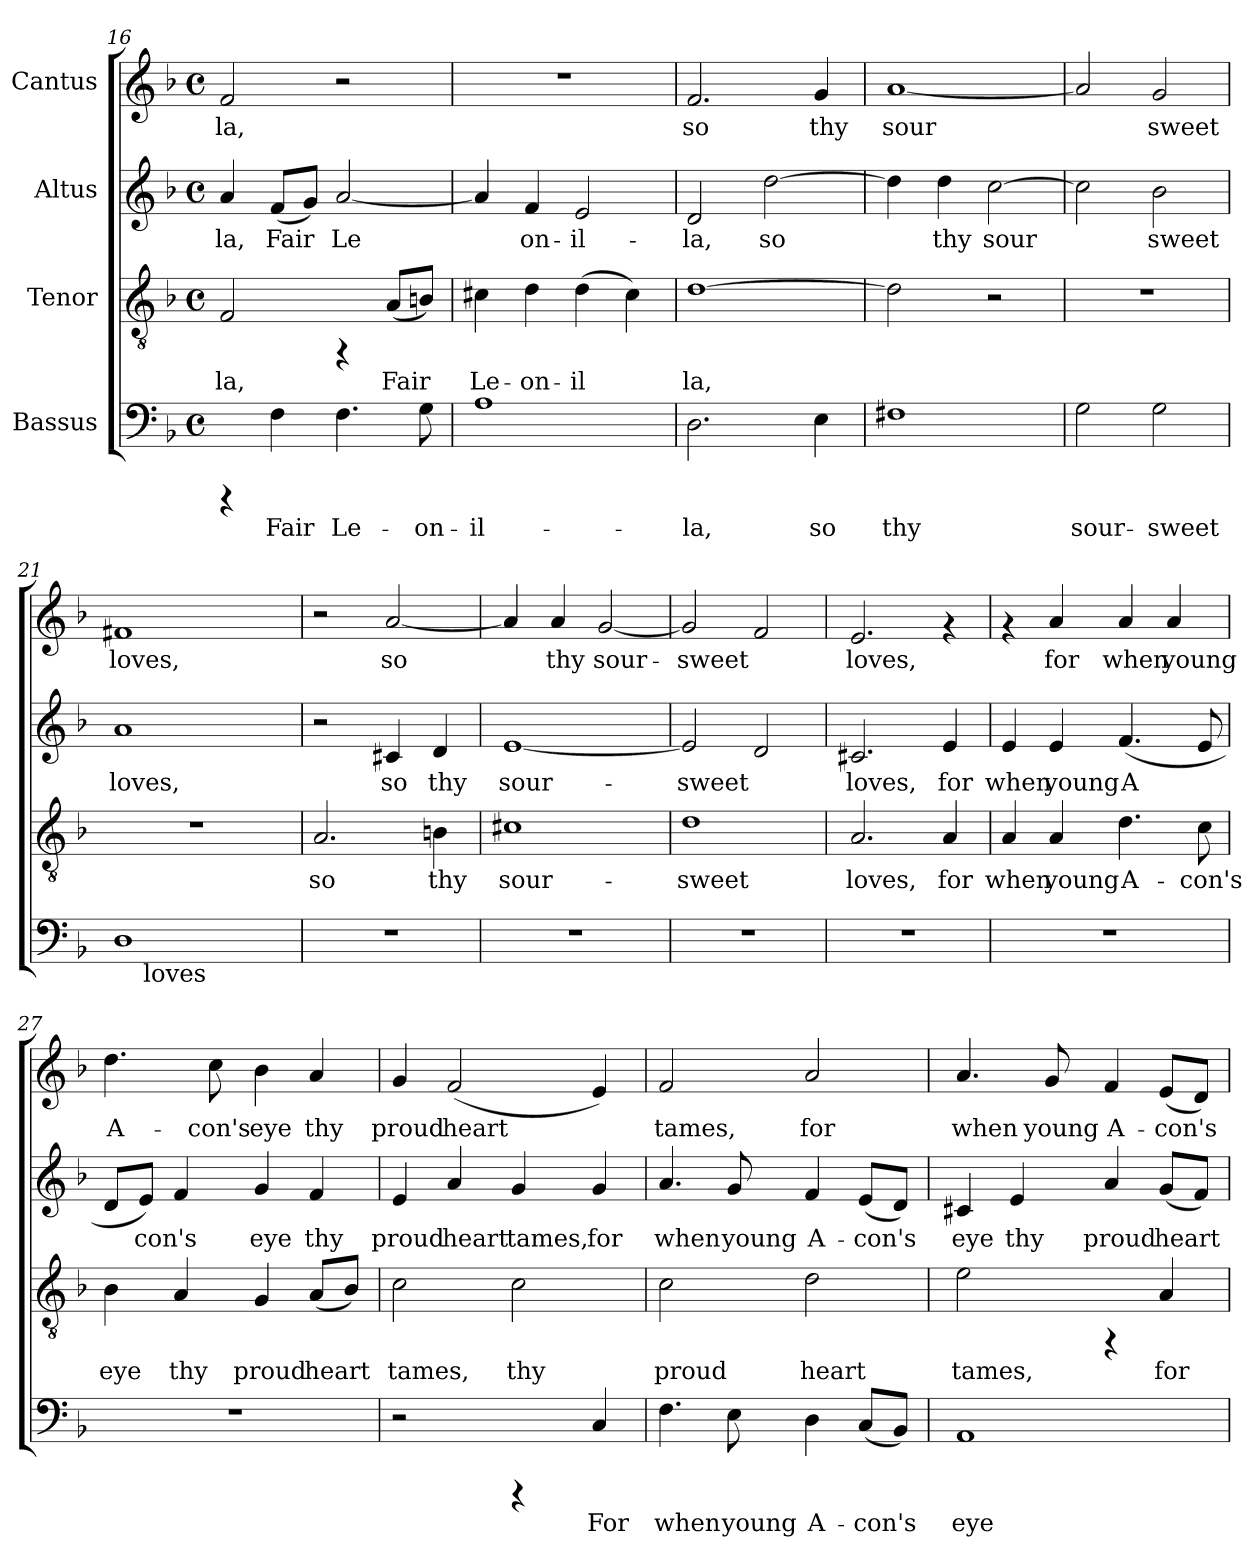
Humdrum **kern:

**kern	**text	**kern	**text	**kern	**text	**kern	**text
*part4	*part4	*part3	*part3	*part2	*part2	*part1	*part1
*staff4	*staff4	*staff3	*staff3	*staff2	*staff2	*staff1	*staff1
*I"Bassus	*	*I"Tenor	*	*I"Altus	*	*I"Cantus	*
*clefF4	*	*clefGv2	*	*clefG2	*	*clefG2	*
*k[b-]	*	*k[b-]	*	*k[b-]	*	*k[b-]	*
*F:	*	*F:	*	*F:	*	*F:	*
*M4/4	*	*M4/4	*	*M4/4	*	*M4/4	*
*met(c)	*	*met(c)	*	*met(c)	*	*met(c)	*
=16	=16	=16	=16	=16	=16	=16	=16
!	!	!	!LO:LY:b:cj	!	!LO:LY:b:cj	!	!LO:LY:b:cj
4rCCC	.	2F/	-la,	4a/	-la,	2f/	-la,
!	!LO:LY:b:cj	!	!	!	!LO:LY:b:cj	!	!
4F\	Fair	.	.	(<8f/L	Fair	.	.
!	!	!	!	!	!LO:LY:b:cj	!	!
.	.	.	.	8g/J)	.	.	.
!	!LO:LY:b:cj	!	!	!	!LO:LY:b:cj	!	!
4.F\	Le-	4rFF	.	[<2a/	Le-	2r	.
!	!	!	!LO:LY:b:cj	!	!	!	!
.	.	(<8A/L	Fair	.	.	.	.
!	!LO:LY:b:cj	!	!LO:LY:b:cj	!	!	!	!
8G\	-on-	8Bn/J)	.	.	.	.	.
=17	=17	=17	=17	=17	=17	=17	=17
!	!LO:LY:b:cj	!	!LO:LY:b:cj	!	!LO:LY:b:cj	!	!
1A	-il-	4c#X\	Le-	4a/]	--	1r	.
!	!	!	!LO:LY:b:cj	!	!LO:LY:b:cj	!	!
.	.	4d\	-on-	4f/	-on-	.	.
!	!	!	!LO:LY:b:cj	!	!LO:LY:b:cj	!	!
.	.	(>4d\	-il-	2e/	-il-	.	.
!	!	!	!LO:LY:b:cj	!	!	!	!
.	.	4c#\)	--	.	.	.	.
=18	=18	=18	=18	=18	=18	=18	=18
!	!LO:LY:b:cj	!	!LO:LY:b:cj	!	!LO:LY:b:cj	!	!LO:LY:b:cj
2.D\	-la,	[>1d	-la,	2d/	-la,	2.f/	so
!	!	!	!	!	!LO:LY:b:cj	!	!
.	.	.	.	[>2dd\	so	.	.
!	!LO:LY:b:cj	!	!	!	!	!	!LO:LY:b:cj
4E\	so	.	.	.	.	4g/	thy
=19	=19	=19	=19	=19	=19	=19	=19
!	!LO:LY:b:cj	!	!LO:LY:b:cj	!	!LO:LY:b:cj	!	!LO:LY:b:cj
1F#X	thy	2d\]	.	4dd\]	.	[<1a	sour
!	!	!	!	!	!LO:LY:b:cj	!	!
.	.	.	.	4dd\	thy	.	.
!	!	!	!	!	!LO:LY:b:cj	!	!
.	.	2r	.	[>2cc\	sour-	.	.
=20	=20	=20	=20	=20	=20	=20	=20
!	!LO:LY:b:cj	!	!	!	!LO:LY:b:cj	!	!LO:LY:b:cj
2G\	sour-	1r	.	2cc\]	--	2a/]	.
!	!LO:LY:b:cj	!	!	!	!LO:LY:b:cj	!	!LO:LY:b:cj
2G\	-sweet	.	.	2b-\	-sweet	2g/	sweet
!!LO:LB:g=z
=21	=21	=21	=21	=21	=21	=21	=21
!	!LO:LY:b:cj	!	!	!	!LO:LY:b:cj	!	!LO:LY:b:cj
*^	*	*	*	*	*	*	*
1D	16..ryy	.	1r	.	1a	loves,	1f#X	loves,
!	!LO:TX:b:t=loves	!	!	!	!	!	!	!
.	2ryy	.	.	.	.	.	.	.
.	4ryy	.	.	.	.	.	.	.
.	8ryy	.	.	.	.	.	.	.
.	64ryy	.	.	.	.	.	.	.
=22	=22	=22	=22	=22	=22	=22	=22	=22
!	!	!	!	!LO:LY:b:cj	!	!	!	!
*v	*v	*	*	*	*	*	*	*
1r	.	2.A/	so	2r	.	2r	.
!	!	!	!	!	!LO:LY:b:cj	!	!LO:LY:b:cj
.	.	.	.	4c#X/	so	[<2a/	so
!	!	!	!LO:LY:b:cj	!	!LO:LY:b:cj	!	!
.	.	4Bn\	thy	4d/	thy	.	.
=23	=23	=23	=23	=23	=23	=23	=23
!	!	!	!LO:LY:b:cj	!	!LO:LY:b:cj	!	!LO:LY:b:cj
1r	.	1c#X	sour-	[<1e	sour-	4a/]	.
!	!	!	!	!	!	!	!LO:LY:b:cj
.	.	.	.	.	.	4a/	thy
!	!	!	!	!	!	!	!LO:LY:b:cj
.	.	.	.	.	.	[<2g/	sour-
=24	=24	=24	=24	=24	=24	=24	=24
!	!	!	!LO:LY:b:cj	!	!LO:LY:b:cj	!	!LO:LY:b:cj
1r	.	1d	-sweet	2e/]	-sweet	2g/]	-sweet
!	!	!	!	!	!LO:LY:b:cj	!	!LO:LY:b:cj
.	.	.	.	2d/	.	2f/	.
=25	=25	=25	=25	=25	=25	=25	=25
!	!	!	!LO:LY:b:cj	!	!LO:LY:b:cj	!	!LO:LY:b:cj
1r	.	2.A/	loves,	2.c#X/	loves,	2.e/	loves,
!	!	!	!LO:LY:b:cj	!	!LO:LY:b:cj	!	!
.	.	4A/	for	4e/	for	4rf	.
=26	=26	=26	=26	=26	=26	=26	=26
!	!	!	!LO:LY:b:cj	!	!LO:LY:b:cj	!	!
1r	.	4A/	when	4e/	when	4rf	.
!	!	!	!LO:LY:b:cj	!	!LO:LY:b:cj	!	!LO:LY:b:cj
.	.	4A/	young	4e/	young	4a/	for
!	!	!	!LO:LY:b:cj	!	!LO:LY:b:cj	!	!LO:LY:b:cj
.	.	4.d\	A-	(<4.f/	A-	4a/	when
!	!	!	!	!	!	!	!LO:LY:b:cj
.	.	.	.	.	.	4a/	young
!	!	!	!LO:LY:b:cj	!	!LO:LY:b:cj	!	!
.	.	8c\	-con's	8e/	--	.	.
!!LO:PB:g=z
=27	=27	=27	=27	=27	=27	=27	=27
!	!	!	!LO:LY:b:cj	!	!LO:LY:b:cj	!	!LO:LY:b:cj
1r	.	4B-\	eye	8d/L	--	4.dd\	A-
!	!	!	!	!	!LO:LY:b:cj	!	!
.	.	.	.	8e/J)	-con's	.	.
!	!	!	!LO:LY:b:cj	!	!LO:LY:b:cj	!	!
.	.	4A/	thy	4f/	.	.	.
!	!	!	!	!	!	!	!LO:LY:b:cj
.	.	.	.	.	.	8cc\	-con's
!	!	!	!LO:LY:b:cj	!	!LO:LY:b:cj	!	!LO:LY:b:cj
.	.	4G/	proud	4g/	eye	4b-\	eye
!	!	!	!LO:LY:b:cj	!	!LO:LY:b:cj	!	!LO:LY:b:cj
.	.	(<8A/L	heart	4f/	thy	4a/	thy
!	!	!	!LO:LY:b:cj	!	!	!	!
.	.	8B-/J)	.	.	.	.	.
=28	=28	=28	=28	=28	=28	=28	=28
!	!	!	!LO:LY:b:cj	!	!LO:LY:b:cj	!	!LO:LY:b:cj
2r	.	2c\	tames,	4e/	proud	4g/	proud
!	!	!	!	!	!LO:LY:b:cj	!	!LO:LY:b:cj
.	.	.	.	4a/	heart	(<2f/	heart
!	!	!	!LO:LY:b:cj	!	!LO:LY:b:cj	!	!
4rCCC	.	2c\	thy	4g/	tames,	.	.
!	!LO:LY:b:cj	!	!	!	!LO:LY:b:cj	!	!LO:LY:b:cj
4C/	For	.	.	4g/	for	4e/)	.
=29	=29	=29	=29	=29	=29	=29	=29
!	!LO:LY:b:cj	!	!LO:LY:b:cj	!	!LO:LY:b:cj	!	!LO:LY:b:cj
4.F\	when	2c\	proud	4.a/	when	2f/	tames,
!	!LO:LY:b:cj	!	!	!	!LO:LY:b:cj	!	!
8E\	young	.	.	8g/	young	.	.
!	!LO:LY:b:cj	!	!LO:LY:b:cj	!	!LO:LY:b:cj	!	!LO:LY:b:cj
4D\	A-	2d\	heart	4f/	A-	2a/	for
!	!LO:LY:b:cj	!	!	!	!LO:LY:b:cj	!	!
(<8C/L	-con's	.	.	(<8e/L	-con's	.	.
!	!LO:LY:b:cj	!	!	!	!LO:LY:b:cj	!	!
8BB-/J)	.	.	.	8d/J)	.	.	.
=30	=30	=30	=30	=30	=30	=30	=30
!	!LO:LY:b:cj	!	!LO:LY:b:cj	!	!LO:LY:b:cj	!	!LO:LY:b:cj
1AA	eye	2e\	tames,	4c#X/	eye	4.a/	when
!	!	!	!	!	!LO:LY:b:cj	!	!
.	.	.	.	4e/	thy	.	.
!	!	!	!	!	!	!	!LO:LY:b:cj
.	.	.	.	.	.	8g/	young
!	!	!	!	!	!LO:LY:b:cj	!	!LO:LY:b:cj
.	.	4rFF	.	4a/	proud	4f/	A-
!	!	!	!LO:LY:b:cj	!	!LO:LY:b:cj	!	!LO:LY:b:cj
.	.	4A/	for	(<8g/L	heart	(<8e/L	-con's
!	!	!	!	!	!LO:LY:b:cj	!	!LO:LY:b:cj
.	.	.	.	8f/J)	.	8d/J)	.
=	=	=	=	=	=	=	=
*-	*-	*-	*-	*-	*-	*-	*-
